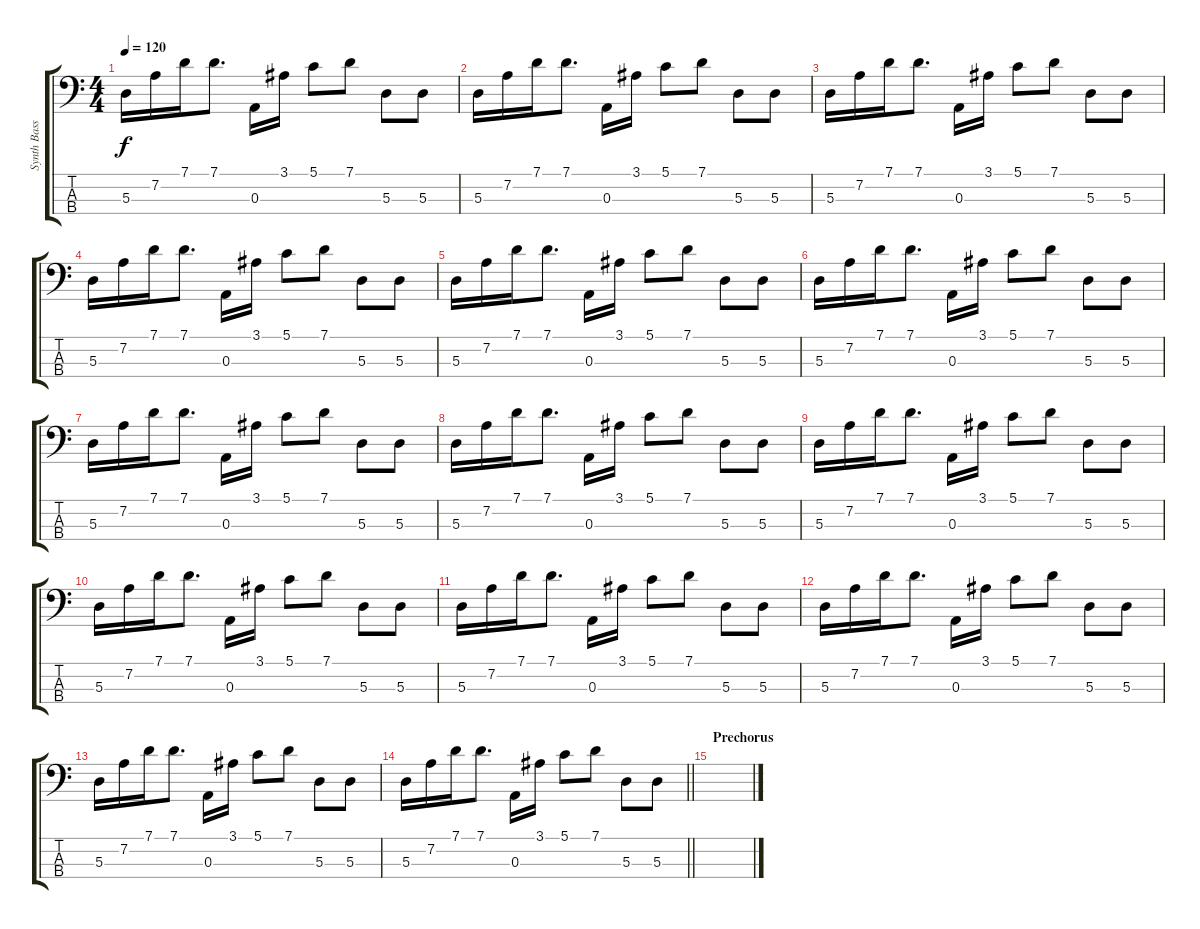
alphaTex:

\track ("Synth Bass" "Synth Bass") {instrument synthbass1}
\staff {score tabs}
\tuning (G2 D2 A1 E1) {hide}
\ts (4 4)
\tempo 120
\clef f4
\ks c
5.3.16{dy f} 7.2.16 7.1.16 7.1.8{d} 0.3.16 3.1.16 5.1.8 7.1.8 5.3.8 5.3.8 |
5.3.16 7.2.16 7.1.16 7.1.8{d} 0.3.16 3.1.16 5.1.8 7.1.8 5.3.8 5.3.8 |
5.3.16 7.2.16 7.1.16 7.1.8{d} 0.3.16 3.1.16 5.1.8 7.1.8 5.3.8 5.3.8 |
5.3.16 7.2.16 7.1.16 7.1.8{d} 0.3.16 3.1.16 5.1.8 7.1.8 5.3.8 5.3.8 |
5.3.16 7.2.16 7.1.16 7.1.8{d} 0.3.16 3.1.16 5.1.8 7.1.8 5.3.8 5.3.8 |
5.3.16 7.2.16 7.1.16 7.1.8{d} 0.3.16 3.1.16 5.1.8 7.1.8 5.3.8 5.3.8 |
5.3.16 7.2.16 7.1.16 7.1.8{d} 0.3.16 3.1.16 5.1.8 7.1.8 5.3.8 5.3.8 |
5.3.16 7.2.16 7.1.16 7.1.8{d} 0.3.16 3.1.16 5.1.8 7.1.8 5.3.8 5.3.8 |
5.3.16 7.2.16 7.1.16 7.1.8{d} 0.3.16 3.1.16 5.1.8 7.1.8 5.3.8 5.3.8 |
5.3.16 7.2.16 7.1.16 7.1.8{d} 0.3.16 3.1.16 5.1.8 7.1.8 5.3.8 5.3.8 |
5.3.16 7.2.16 7.1.16 7.1.8{d} 0.3.16 3.1.16 5.1.8 7.1.8 5.3.8 5.3.8 |
5.3.16 7.2.16 7.1.16 7.1.8{d} 0.3.16 3.1.16 5.1.8 7.1.8 5.3.8 5.3.8 |
5.3.16 7.2.16 7.1.16 7.1.8{d} 0.3.16 3.1.16 5.1.8 7.1.8 5.3.8 5.3.8 |
\barLineRight lightlight
5.3.16 7.2.16 7.1.16 7.1.8{d} 0.3.16 3.1.16 5.1.8 7.1.8 5.3.8 5.3.8 |
\section ("" "Prechorus")
